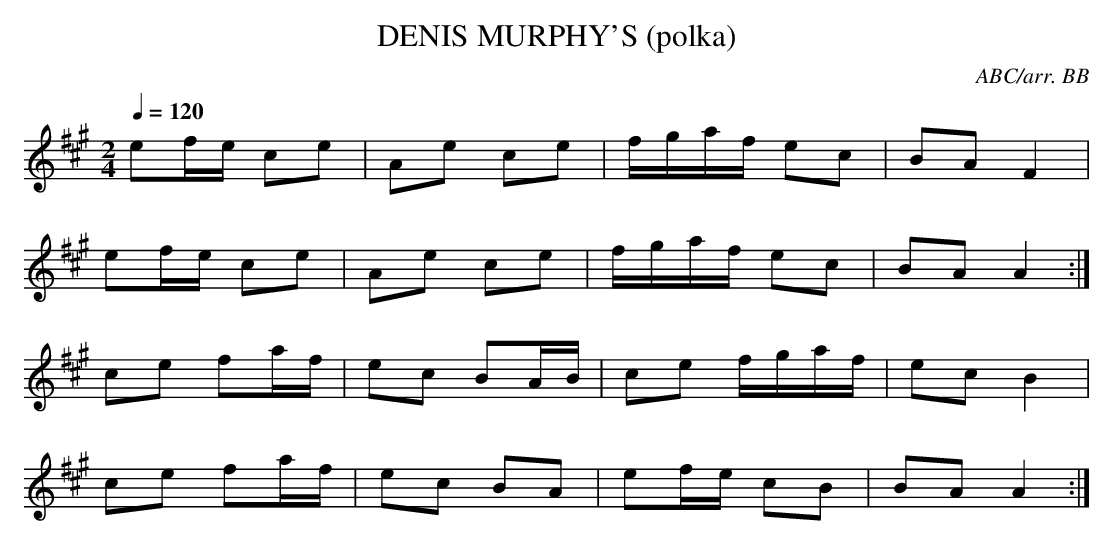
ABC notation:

X:1
T:DENIS MURPHY'S (polka)
C:ABC/arr. BB
M:2/4
Q:1/4=120
L:1/8
K:A
ef/e/ ce|Ae ce|f/g/a/f/ ec|BA F2|
ef/e/ ce|Ae ce|f/g/a/f/ ec|BA A2 :|
ce fa/f/|ec BA/B/|ce f/g/a/f/|ec B2|
ce fa/f/|ec BA|ef/e/ cB|BA A2 :|
